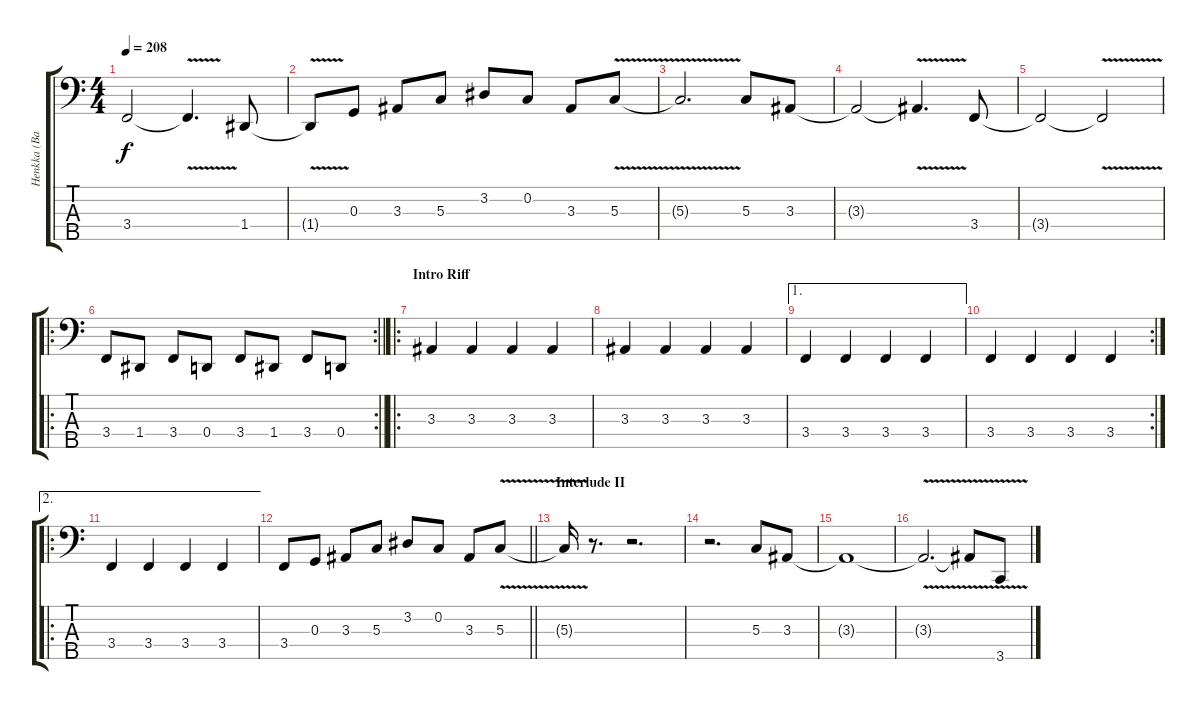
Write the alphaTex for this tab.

\track ("Henkka (Bass)" "Henkka (Ba") {instrument electricbasspick}
\staff {score tabs}
\tuning (F2 C2 G1 D1 A0) {hide}
\ts (4 4)
\tempo 208
\clef f4
\ks c
3.4{t}.2{dy f} 3.4{v t}.4{d} 1.4.8 |
1.4{v t}.8 0.3.8 3.3.8 5.3.8 3.2.8 0.2.8 3.3.8 5.3{v}.8 |
5.3{t}.2{d} 5.3.8 3.3.8 |
3.3{t}.2 3.3{v t}.4{d} 3.4.8 |
3.4{t}.2 3.4{v t}.2 |
\ro
\rc 2
\barLineRight lightlight
3.4.8 1.4.8 3.4.8 0.4.8 3.4.8 1.4.8 3.4.8 0.4.8 |
\ro
\section ("" "Intro Riff")
3.3.4 3.3.4 3.3.4 3.3.4 |
3.3.4 3.3.4 3.3.4 3.3.4 |
\ae 1
3.4.4 3.4.4 3.4.4 3.4.4 |
\rc 2
3.4.4 3.4.4 3.4.4 3.4.4 |
\ae 2
\ro
3.4.4 3.4.4 3.4.4 3.4.4 |
\barLineRight lightlight
3.4.8 0.3.8 3.3.8 5.3.8 3.2.8 0.2.8 3.3.8 5.3{v}.8 |
\section ("" "Interlude II")
5.3{t}.16 r.8{d} r.2{d} |
r.2{d} 5.3.8 3.3.8 |
3.3{t}.1 |
3.3{v t}.2{d} 3.3{t}.8 3.5{v}.8
